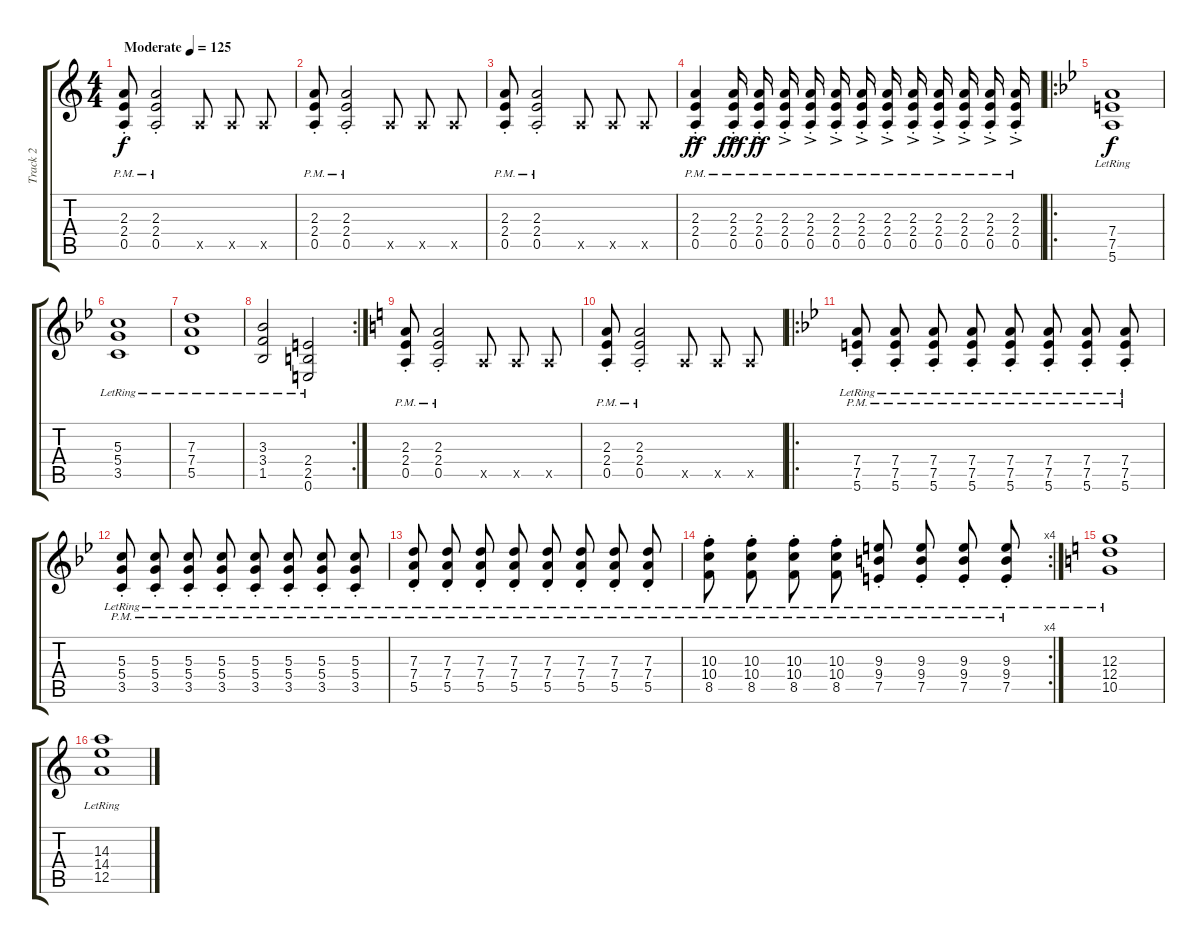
\track ("Track 2" "Track 2") {instrument overdrivenguitar}
\staff {score tabs}
\tuning (E4 B3 G3 D3 A2 E2) {hide}
\ts (4 4)
\tempo (125 "Moderate")
\clef g2
\ks c
(2.3{pm st} 2.4{pm st} 0.5{pm st}).8{dy f instrument overdrivenguitar} (2.3{pm st} 2.4{pm st} 0.5{pm st}).2 0.5{x}.8 0.5{x}.8{beam split} 0.5{x}.8 |
(2.3{pm st} 2.4{pm st} 0.5{pm st}).8 (2.3{pm st} 2.4{pm st} 0.5{pm st}).2 0.5{x}.8 0.5{x}.8{beam split} 0.5{x}.8 |
(2.3{pm st} 2.4{pm st} 0.5{pm st}).8 (2.3{pm st} 2.4{pm st} 0.5{pm st}).2 0.5{x}.8 0.5{x}.8{beam split} 0.5{x}.8 |
(2.3{ac pm st} 2.4{ac pm st} 0.5{ac pm st}).4{dy ff} (2.3{ac pm st} 2.4{ac pm st} 0.5{ac pm st}).16{dy fff beam split} (2.3{ac pm st} 2.4{ac pm st} 0.5{ac pm st}).16{dy ff beam split} (2.3{ac pm st} 2.4{ac pm st} 0.5{ac pm st}).16{beam split} (2.3{ac pm st} 2.4{ac pm st} 0.5{ac pm st}).16 (2.3{ac pm st} 2.4{ac pm st} 0.5{ac pm st}).16{beam split} (2.3{ac pm st} 2.4{ac pm st} 0.5{ac pm st}).16{beam split} (2.3{ac pm st} 2.4{ac pm st} 0.5{ac pm st}).16{beam split} (2.3{ac pm st} 2.4{ac pm st} 0.5{ac pm st}).16 (2.3{ac pm st} 2.4{ac pm st} 0.5{ac pm st}).16{beam split} (2.3{ac pm st} 2.4{ac pm st} 0.5{ac pm st}).16{beam split} (2.3{ac pm st} 2.4{ac pm st} 0.5{ac pm st}).16{beam split} (2.3{ac pm st} 2.4{ac pm st} 0.5{ac pm st}).16 |
\ro
\ks bb
(7.4{lr} 7.5{lr} 5.6{lr}).1{dy f} |
(5.3{lr} 5.4{lr} 3.5{lr}).1 |
(7.3{lr} 7.4{lr} 5.5{lr}).1 |
\rc 2
(3.3{lr} 3.4{lr} 1.5{lr}).2 (2.4{lr} 2.5{lr} 0.6{lr}).2 |
\ks c
(2.3{pm st} 2.4{pm st} 0.5{pm st}).8 (2.3{pm st} 2.4{pm st} 0.5{pm st}).2 0.5{x}.8 0.5{x}.8{beam split} 0.5{x}.8 |
(2.3{pm st} 2.4{pm st} 0.5{pm st}).8 (2.3{pm st} 2.4{pm st} 0.5{pm st}).2 0.5{x}.8 0.5{x}.8{beam split} 0.5{x}.8 |
\ro
\ks bb
(7.4{pm st lr} 7.5{pm st lr} 5.6{pm st lr}).8{beam split} (7.4{pm st lr} 7.5{pm st lr} 5.6{pm st lr}).8 (7.4{pm st lr} 7.5{pm st lr} 5.6{pm st lr}).8{beam split} (7.4{pm st lr} 7.5{pm st lr} 5.6{pm st lr}).8 (7.4{pm st lr} 7.5{pm st lr} 5.6{pm st lr}).8{beam split} (7.4{pm st lr} 7.5{pm st lr} 5.6{pm st lr}).8 (7.4{pm st lr} 7.5{pm st lr} 5.6{pm st lr}).8{beam split} (7.4{pm st lr} 7.5{pm st lr} 5.6{pm st lr}).8 |
(5.3{pm st lr} 5.4{pm st lr} 3.5{pm st lr}).8{beam split} (5.3{pm st lr} 5.4{pm st lr} 3.5{pm st lr}).8 (5.3{pm st lr} 5.4{pm st lr} 3.5{pm st lr}).8{beam split} (5.3{pm st lr} 5.4{pm st lr} 3.5{pm st lr}).8 (5.3{pm st lr} 5.4{pm st lr} 3.5{pm st lr}).8{beam split} (5.3{pm st lr} 5.4{pm st lr} 3.5{pm st lr}).8 (5.3{pm st lr} 5.4{pm st lr} 3.5{pm st lr}).8{beam split} (5.3{pm st lr} 5.4{pm st lr} 3.5{pm st lr}).8 |
(7.3{pm st lr} 7.4{pm st lr} 5.5{pm st lr}).8{beam split} (7.3{pm st lr} 7.4{pm st lr} 5.5{pm st lr}).8 (7.3{pm st lr} 7.4{pm st lr} 5.5{pm st lr}).8{beam split} (7.3{pm st lr} 7.4{pm st lr} 5.5{pm st lr}).8 (7.3{pm st lr} 7.4{pm st lr} 5.5{pm st lr}).8{beam split} (7.3{pm st lr} 7.4{pm st lr} 5.5{pm st lr}).8 (7.3{pm st lr} 7.4{pm st lr} 5.5{pm st lr}).8{beam split} (7.3{pm st lr} 7.4{pm st lr} 5.5{pm st lr}).8 |
\rc 4
(10.3{pm st lr} 10.4{pm st lr} 8.5{pm st lr}).8{beam split} (10.3{pm st lr} 10.4{pm st lr} 8.5{pm st lr}).8 (10.3{pm st lr} 10.4{pm st lr} 8.5{pm st lr}).8{beam split} (10.3{pm st lr} 10.4{pm st lr} 8.5{pm st lr}).8 (9.3{pm st lr} 9.4{pm st lr} 7.5{pm st lr}).8{beam split} (9.3{pm st lr} 9.4{pm st lr} 7.5{pm st lr}).8 (9.3{pm st lr} 9.4{pm st lr} 7.5{pm st lr}).8{beam split} (9.3{pm st lr} 9.4{pm st lr} 7.5{pm st lr}).8 |
\ks c
(12.3{lr} 12.4 10.5).1 |
(14.3{lr} 14.4 12.5).1
